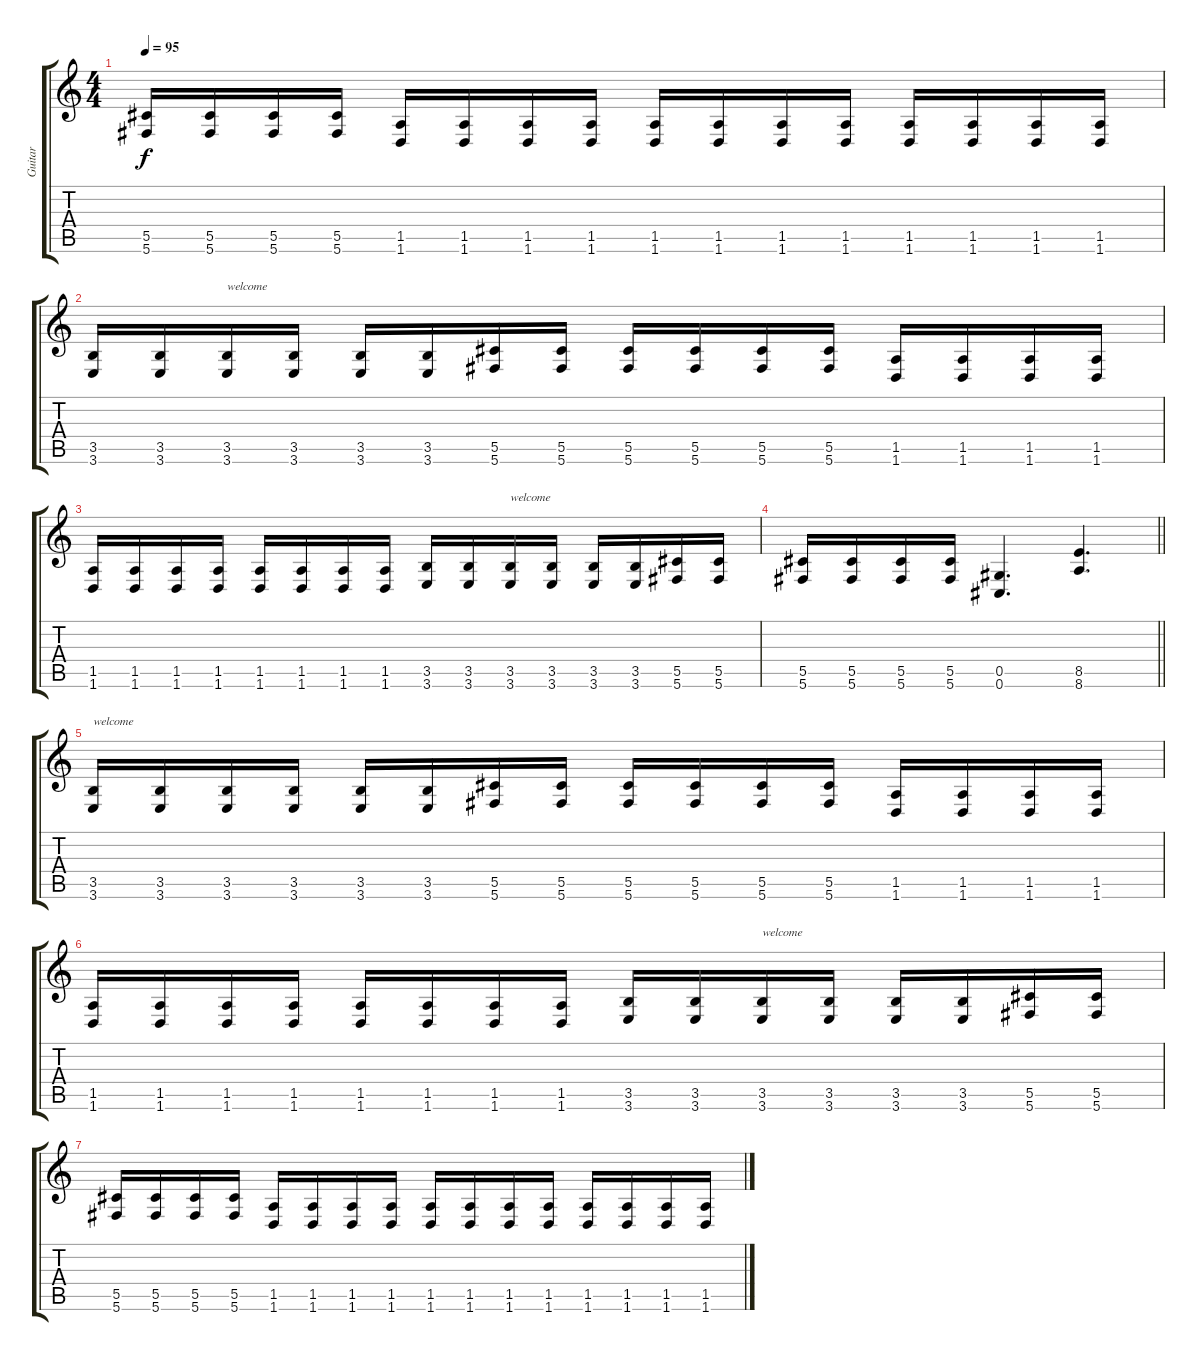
\track ("Guitar " "Guitar ") {instrument distortionguitar}
\staff {score tabs}
\tuning (Eb4 Bb3 Gb3 Db3 Ab2 Db2) {hide}
\ts (4 4)
\tempo 95
\clef g2
\ks c
(5.5 5.6).16{dy f} (5.5 5.6).16 (5.5 5.6).16 (5.5 5.6).16 (1.5 1.6).16 (1.5 1.6).16 (1.5 1.6).16 (1.5 1.6).16 (1.5 1.6).16 (1.5 1.6).16 (1.5 1.6).16 (1.5 1.6).16 (1.5 1.6).16 (1.5 1.6).16 (1.5 1.6).16 (1.5 1.6).16 |
(3.5 3.6).16 (3.5 3.6).16 (3.5 3.6).16{txt "welcome"} (3.5 3.6).16 (3.5 3.6).16 (3.5 3.6).16 (5.5 5.6).16 (5.5 5.6).16 (5.5 5.6).16 (5.5 5.6).16 (5.5 5.6).16 (5.5 5.6).16 (1.5 1.6).16 (1.5 1.6).16 (1.5 1.6).16 (1.5 1.6).16 |
(1.5 1.6).16 (1.5 1.6).16 (1.5 1.6).16 (1.5 1.6).16 (1.5 1.6).16 (1.5 1.6).16 (1.5 1.6).16 (1.5 1.6).16 (3.5 3.6).16 (3.5 3.6).16 (3.5 3.6).16{txt "welcome"} (3.5 3.6).16 (3.5 3.6).16 (3.5 3.6).16 (5.5 5.6).16 (5.5 5.6).16 |
\barLineRight lightlight
(5.5 5.6).16 (5.5 5.6).16 (5.5 5.6).16 (5.5 5.6).16 (0.5 0.6).4{d} (8.5 8.6).4{d} |
(3.5 3.6).16{txt "welcome"} (3.5 3.6).16 (3.5 3.6).16 (3.5 3.6).16 (3.5 3.6).16 (3.5 3.6).16 (5.5 5.6).16 (5.5 5.6).16 (5.5 5.6).16 (5.5 5.6).16 (5.5 5.6).16 (5.5 5.6).16 (1.5 1.6).16 (1.5 1.6).16 (1.5 1.6).16 (1.5 1.6).16 |
(1.5 1.6).16 (1.5 1.6).16 (1.5 1.6).16 (1.5 1.6).16 (1.5 1.6).16 (1.5 1.6).16 (1.5 1.6).16 (1.5 1.6).16 (3.5 3.6).16 (3.5 3.6).16 (3.5 3.6).16{txt "welcome"} (3.5 3.6).16 (3.5 3.6).16 (3.5 3.6).16 (5.5 5.6).16 (5.5 5.6).16 |
(5.5 5.6).16 (5.5 5.6).16 (5.5 5.6).16 (5.5 5.6).16 (1.5 1.6).16 (1.5 1.6).16 (1.5 1.6).16 (1.5 1.6).16 (1.5 1.6).16 (1.5 1.6).16 (1.5 1.6).16 (1.5 1.6).16 (1.5 1.6).16 (1.5 1.6).16 (1.5 1.6).16 (1.5 1.6).16
